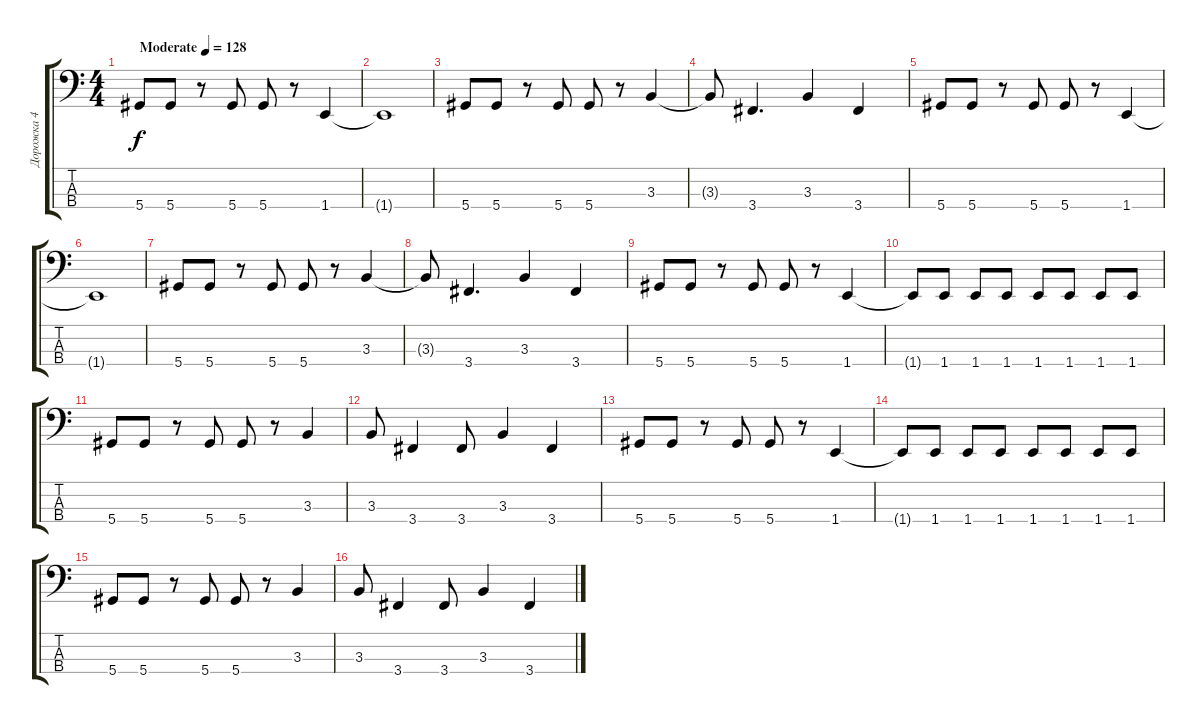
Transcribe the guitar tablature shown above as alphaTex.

\track ("Дорожка 4" "Дорожка 4") {instrument electricbassfinger}
\staff {score tabs}
\tuning (Gb2 Db2 Ab1 Eb1) {hide}
\ts (4 4)
\tempo (128 "Moderate")
\clef f4
\ks c
5.4.8{dy f instrument electricbassfinger} 5.4.8 r.8 5.4.8 5.4.8 r.8 1.4.4 |
1.4{t}.1 |
5.4.8 5.4.8 r.8 5.4.8 5.4.8 r.8 3.3.4 |
3.3{t}.8 3.4.4{d} 3.3.4 3.4.4 |
5.4.8 5.4.8 r.8 5.4.8 5.4.8 r.8 1.4.4 |
1.4{t}.1 |
5.4.8 5.4.8 r.8 5.4.8 5.4.8 r.8 3.3.4 |
3.3{t}.8 3.4.4{d} 3.3.4 3.4.4 |
5.4.8 5.4.8 r.8 5.4.8 5.4.8 r.8 1.4.4 |
1.4{t}.8 1.4.8 1.4.8 1.4.8 1.4.8 1.4.8 1.4.8 1.4.8 |
5.4.8 5.4.8 r.8 5.4.8 5.4.8 r.8 3.3.4 |
3.3.8 3.4.4 3.4.8 3.3.4 3.4.4 |
5.4.8 5.4.8 r.8 5.4.8 5.4.8 r.8 1.4.4 |
1.4{t}.8 1.4.8 1.4.8 1.4.8 1.4.8 1.4.8 1.4.8 1.4.8 |
5.4.8 5.4.8 r.8 5.4.8 5.4.8 r.8 3.3.4 |
3.3.8 3.4.4 3.4.8 3.3.4 3.4.4
